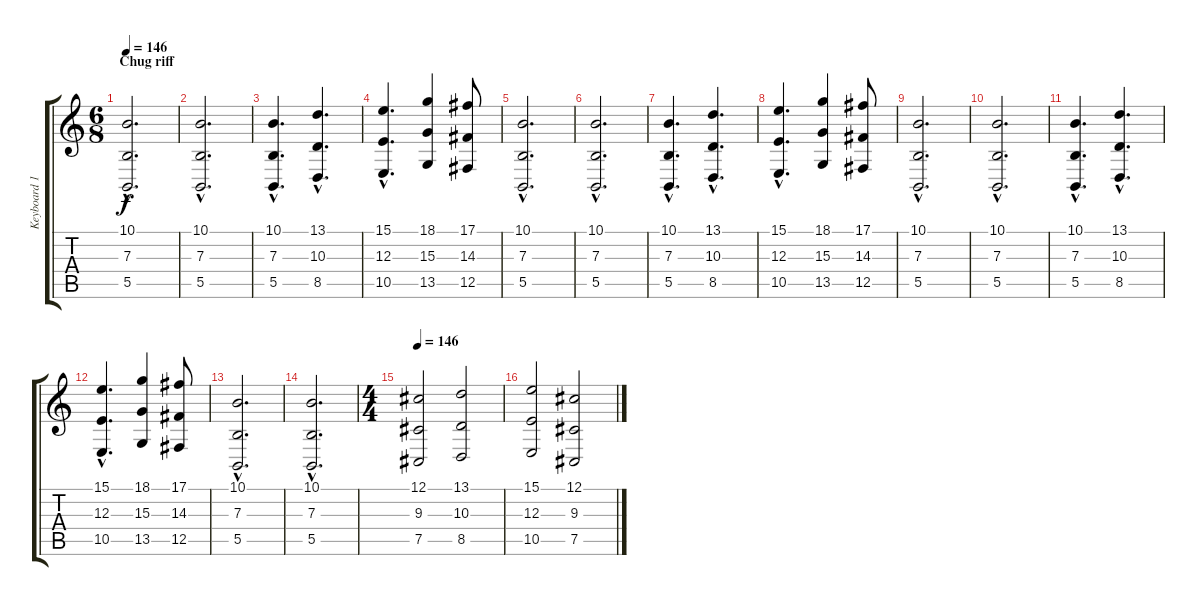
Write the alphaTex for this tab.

\track ("Keyboard 1" "Keyboard 1") {instrument stringensemble1}
\staff {score tabs}
\tuning (Db4 Ab3 E3 B2 Gb2 B1) {hide}
\ts (6 8)
\section ("" "Chug riff")
\tempo 146
\tempo 110
\tempo 146
\clef g2
\ks c
(10.1{hac} 7.3{hac} 5.5{hac}).2{d dy f instrument stringensemble1} |
(10.1{hac} 7.3{hac} 5.5{hac}).2{d} |
(10.1{hac} 7.3{hac} 5.5{hac}).4{d} (13.1{hac} 10.3{hac} 8.5{hac}).4{d} |
(15.1{hac} 12.3{hac} 10.5{hac}).4{d} (18.1 15.3 13.5).4 (17.1 14.3 12.5).8 |
(10.1{hac} 7.3{hac} 5.5{hac}).2{d} |
(10.1{hac} 7.3{hac} 5.5{hac}).2{d} |
(10.1{hac} 7.3{hac} 5.5{hac}).4{d} (13.1{hac} 10.3{hac} 8.5{hac}).4{d} |
(15.1{hac} 12.3{hac} 10.5{hac}).4{d} (18.1 15.3 13.5).4 (17.1 14.3 12.5).8 |
(10.1{hac} 7.3{hac} 5.5{hac}).2{d} |
(10.1{hac} 7.3{hac} 5.5{hac}).2{d} |
(10.1{hac} 7.3{hac} 5.5{hac}).4{d} (13.1{hac} 10.3{hac} 8.5{hac}).4{d} |
(15.1{hac} 12.3{hac} 10.5{hac}).4{d} (18.1 15.3 13.5).4 (17.1 14.3 12.5).8 |
(10.1{hac} 7.3{hac} 5.5{hac}).2{d} |
(10.1{hac} 7.3{hac} 5.5{hac}).2{d} |
\ts (4 4)
\tempo 146
(12.1 9.3 7.5).2 (13.1 10.3 8.5).2 |
(15.1 12.3 10.5).2 (12.1 9.3 7.5).2
